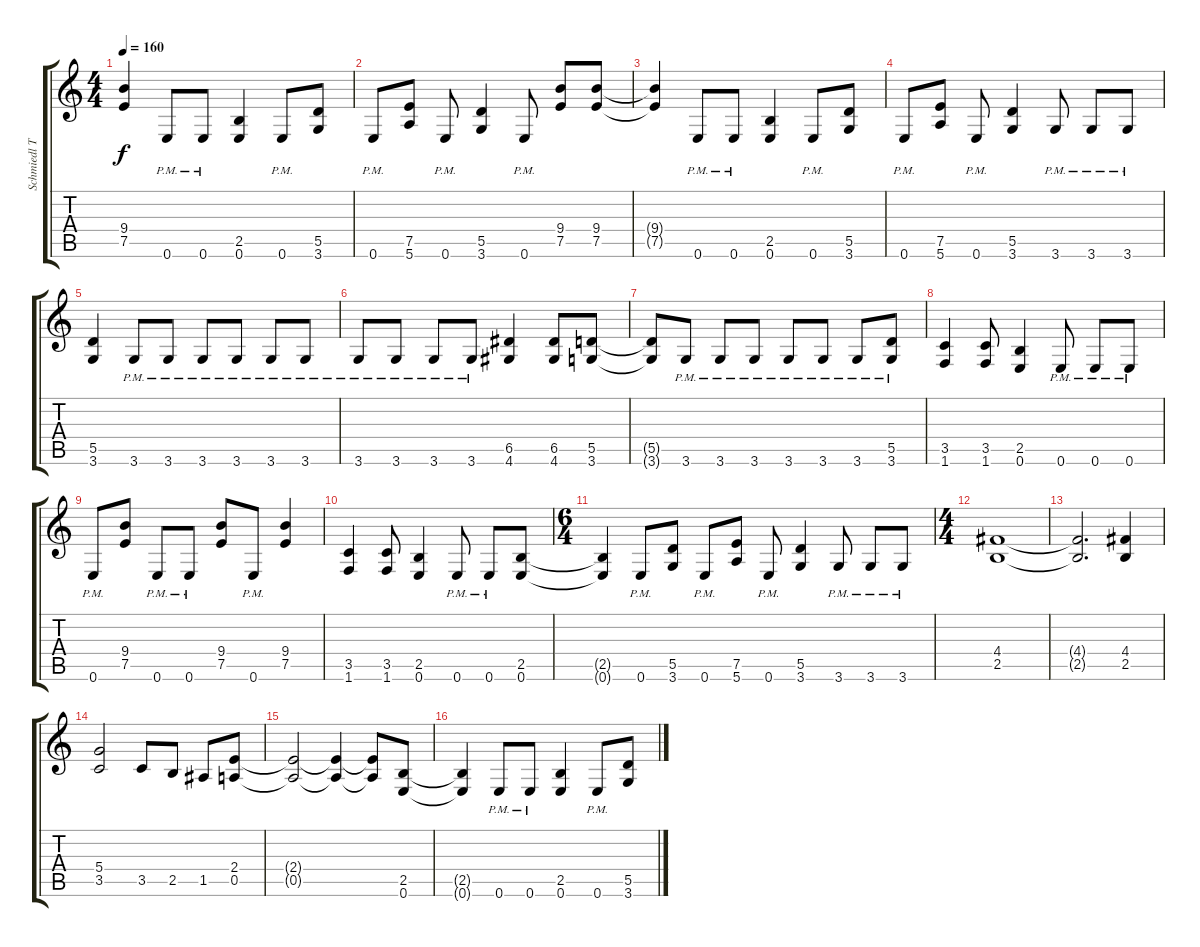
\track ("Schmiedl Tamás" "Schmiedl T") {instrument distortionguitar}
\staff {score tabs}
\tuning (E4 B3 G3 D3 A2 E2) {hide}
\ts (4 4)
\tempo 160
\clef g2
\ks c
(9.4{t} 7.5{t}).4{dy f} 0.6{pm}.8 0.6{pm}.8 (2.5 0.6).4 0.6{pm}.8 (5.5 3.6).8 |
0.6{pm}.8 (7.5 5.6).8 0.6{pm}.8 (5.5 3.6).4 0.6{pm}.8 (9.4 7.5).8 (9.4 7.5).8 |
(9.4{t} 7.5{t}).4 0.6{pm}.8 0.6{pm}.8 (2.5 0.6).4 0.6{pm}.8 (5.5 3.6).8 |
0.6{pm}.8 (7.5 5.6).8 0.6{pm}.8 (5.5 3.6).4 3.6{pm}.8 3.6{pm}.8 3.6{pm}.8 |
(5.5 3.6).4 3.6{pm}.8 3.6{pm}.8 3.6{pm}.8 3.6{pm}.8 3.6{pm}.8 3.6{pm}.8 |
3.6{pm}.8 3.6{pm}.8 3.6{pm}.8 3.6{pm}.8 (6.5 4.6).4 (6.5 4.6).8 (5.5 3.6).8 |
(5.5{t} 3.6{t}).8 3.6{pm}.8 3.6{pm}.8 3.6{pm}.8 3.6{pm}.8 3.6{pm}.8 3.6{pm}.8 (5.5{pm} 3.6{pm}).8 |
(3.5 1.6).4 (3.5 1.6).8 (2.5 0.6).4 0.6{pm}.8 0.6{pm}.8 0.6{pm}.8 |
0.6{pm}.8 (9.4 7.5).8 0.6{pm}.8 0.6{pm}.8 (9.4 7.5).8 0.6{pm}.8 (9.4 7.5).4 |
(3.5 1.6).4 (3.5 1.6).8 (2.5 0.6).4 0.6{pm}.8 0.6{pm}.8 (2.5 0.6).8 |
\ts (6 4)
(2.5{t} 0.6{t}).4 0.6{pm}.8 (5.5 3.6).8 0.6{pm}.8 (7.5 5.6).8 0.6{pm}.8 (5.5 3.6).4 3.6{pm}.8 3.6{pm}.8 3.6{pm}.8 |
\ts (4 4)
(4.4 2.5).1 |
(4.4{t} 2.5{t}).2{d} (4.4 2.5).4 |
(5.4 3.5).2 3.5.8 2.5.8 1.5.8 (2.4 0.5).8 |
(2.4{t} 0.5{t}).2 (2.4{t} 0.5{t}).4 (2.4{t} 0.5{t}).8 (2.5 0.6).8 |
(2.5{t} 0.6{t}).4 0.6{pm}.8 0.6{pm}.8 (2.5 0.6).4 0.6{pm}.8 (5.5 3.6).8
